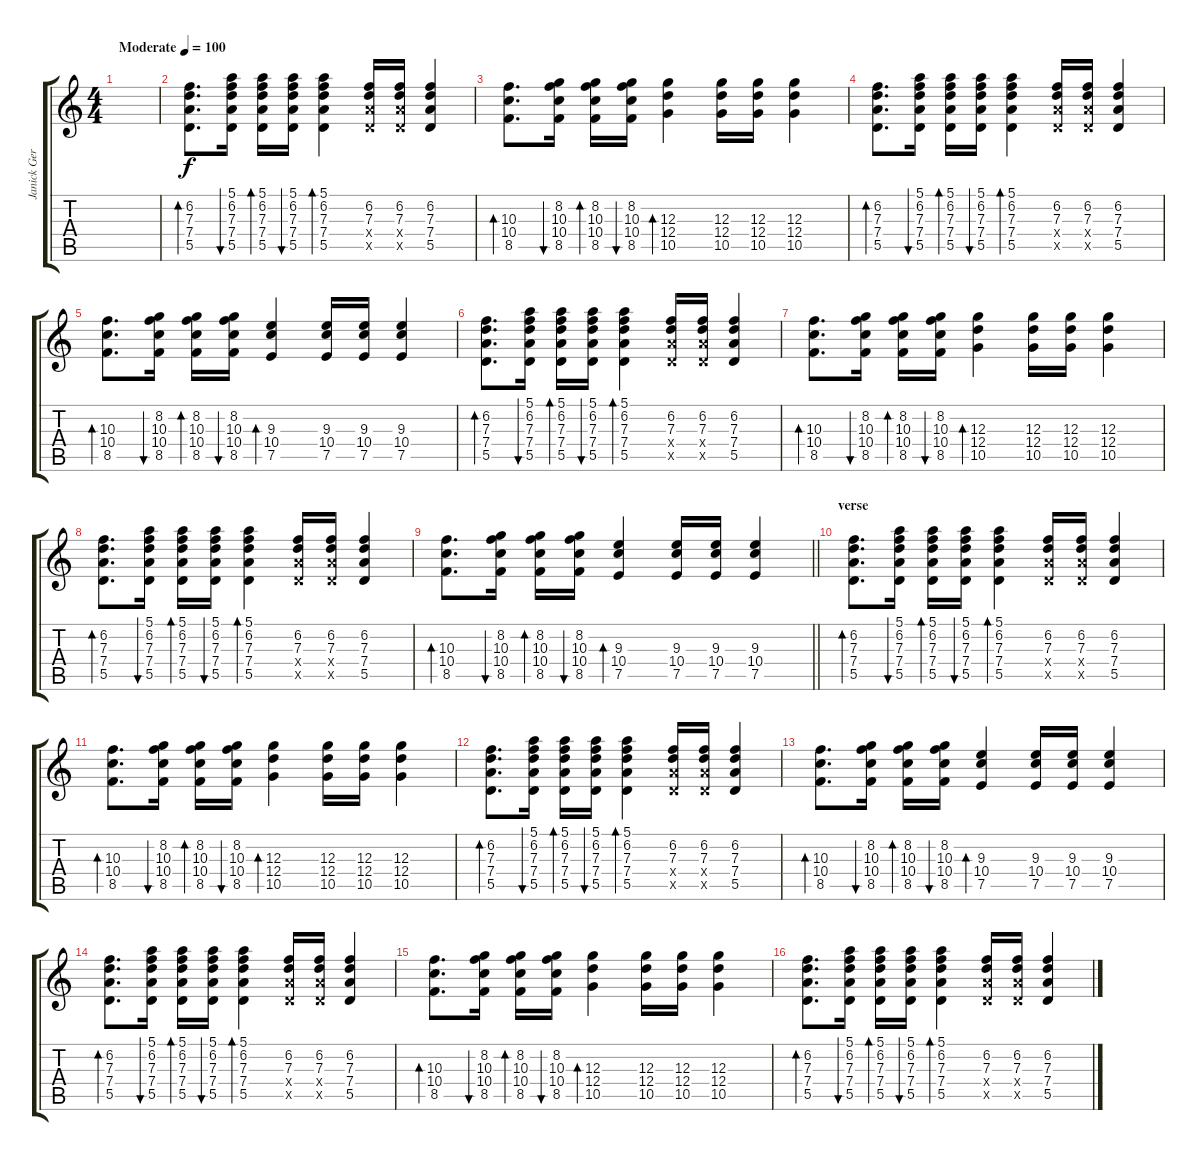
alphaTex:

\track ("Janick Gers" "Janick Ger") {instrument distortionguitar}
\staff {score tabs}
\tuning (E4 B3 G3 D3 A2 E2) {hide}
\ts (4 4)
\tempo (100 "Moderate")
\clef g2
\ks c
|
(6.2 7.3 7.4 5.5).8{d bd 60 volume 6 instrument distortionguitar} (5.1 6.2 7.3 7.4 5.5).16{bu 60} (5.1 6.2 7.3 7.4 5.5).16{bd 60} (5.1 6.2 7.3 7.4 5.5).16{bu 60} (5.1 6.2 7.3 7.4 5.5).4{bd 60} (6.2 7.3 7.4{x} 5.5{x}).16 (6.2 7.3 7.4{x} 5.5{x}).16 (6.2 7.3 7.4 5.5).4 |
(10.3 10.4 8.5).8{d bd 60} (8.2 10.3 10.4 8.5).16{bu 60} (8.2 10.3 10.4 8.5).16{bd 60} (8.2 10.3 10.4 8.5).16{bu 60} (12.3 12.4 10.5).4{bd 60} (12.3 12.4 10.5).16 (12.3 12.4 10.5).16 (12.3 12.4 10.5).4 |
(6.2 7.3 7.4 5.5).8{d bd 60} (5.1 6.2 7.3 7.4 5.5).16{bu 60} (5.1 6.2 7.3 7.4 5.5).16{bd 60} (5.1 6.2 7.3 7.4 5.5).16{bu 60} (5.1 6.2 7.3 7.4 5.5).4{bd 60} (6.2 7.3 7.4{x} 5.5{x}).16 (6.2 7.3 7.4{x} 5.5{x}).16 (6.2 7.3 7.4 5.5).4 |
(10.3 10.4 8.5).8{d bd 60} (8.2 10.3 10.4 8.5).16{bu 60} (8.2 10.3 10.4 8.5).16{bd 60} (8.2 10.3 10.4 8.5).16{bu 60} (9.3 10.4 7.5).4{bd 60} (9.3 10.4 7.5).16 (9.3 10.4 7.5).16 (9.3 10.4 7.5).4 |
(6.2 7.3 7.4 5.5).8{d bd 60} (5.1 6.2 7.3 7.4 5.5).16{bu 60} (5.1 6.2 7.3 7.4 5.5).16{bd 60} (5.1 6.2 7.3 7.4 5.5).16{bu 60} (5.1 6.2 7.3 7.4 5.5).4{bd 60} (6.2 7.3 7.4{x} 5.5{x}).16 (6.2 7.3 7.4{x} 5.5{x}).16 (6.2 7.3 7.4 5.5).4 |
(10.3 10.4 8.5).8{d bd 60} (8.2 10.3 10.4 8.5).16{bu 60} (8.2 10.3 10.4 8.5).16{bd 60} (8.2 10.3 10.4 8.5).16{bu 60} (12.3 12.4 10.5).4{bd 60} (12.3 12.4 10.5).16 (12.3 12.4 10.5).16 (12.3 12.4 10.5).4 |
(6.2 7.3 7.4 5.5).8{d bd 60} (5.1 6.2 7.3 7.4 5.5).16{bu 60} (5.1 6.2 7.3 7.4 5.5).16{bd 60} (5.1 6.2 7.3 7.4 5.5).16{bu 60} (5.1 6.2 7.3 7.4 5.5).4{bd 60} (6.2 7.3 7.4{x} 5.5{x}).16 (6.2 7.3 7.4{x} 5.5{x}).16 (6.2 7.3 7.4 5.5).4 |
\barLineRight lightlight
(10.3 10.4 8.5).8{d bd 60} (8.2 10.3 10.4 8.5).16{bu 60} (8.2 10.3 10.4 8.5).16{bd 60} (8.2 10.3 10.4 8.5).16{bu 60} (9.3 10.4 7.5).4{bd 60} (9.3 10.4 7.5).16 (9.3 10.4 7.5).16 (9.3 10.4 7.5).4 |
\section ("" "verse")
(6.2 7.3 7.4 5.5).8{d bd 60} (5.1 6.2 7.3 7.4 5.5).16{bu 60} (5.1 6.2 7.3 7.4 5.5).16{bd 60} (5.1 6.2 7.3 7.4 5.5).16{bu 60} (5.1 6.2 7.3 7.4 5.5).4{bd 60} (6.2 7.3 7.4{x} 5.5{x}).16 (6.2 7.3 7.4{x} 5.5{x}).16 (6.2 7.3 7.4 5.5).4 |
(10.3 10.4 8.5).8{d bd 60} (8.2 10.3 10.4 8.5).16{bu 60} (8.2 10.3 10.4 8.5).16{bd 60} (8.2 10.3 10.4 8.5).16{bu 60} (12.3 12.4 10.5).4{bd 60} (12.3 12.4 10.5).16 (12.3 12.4 10.5).16 (12.3 12.4 10.5).4 |
(6.2 7.3 7.4 5.5).8{d bd 60} (5.1 6.2 7.3 7.4 5.5).16{bu 60} (5.1 6.2 7.3 7.4 5.5).16{bd 60} (5.1 6.2 7.3 7.4 5.5).16{bu 60} (5.1 6.2 7.3 7.4 5.5).4{bd 60} (6.2 7.3 7.4{x} 5.5{x}).16 (6.2 7.3 7.4{x} 5.5{x}).16 (6.2 7.3 7.4 5.5).4 |
(10.3 10.4 8.5).8{d bd 60} (8.2 10.3 10.4 8.5).16{bu 60} (8.2 10.3 10.4 8.5).16{bd 60} (8.2 10.3 10.4 8.5).16{bu 60} (9.3 10.4 7.5).4{bd 60} (9.3 10.4 7.5).16 (9.3 10.4 7.5).16 (9.3 10.4 7.5).4 |
(6.2 7.3 7.4 5.5).8{d bd 60} (5.1 6.2 7.3 7.4 5.5).16{bu 60} (5.1 6.2 7.3 7.4 5.5).16{bd 60} (5.1 6.2 7.3 7.4 5.5).16{bu 60} (5.1 6.2 7.3 7.4 5.5).4{bd 60} (6.2 7.3 7.4{x} 5.5{x}).16 (6.2 7.3 7.4{x} 5.5{x}).16 (6.2 7.3 7.4 5.5).4 |
(10.3 10.4 8.5).8{d bd 60} (8.2 10.3 10.4 8.5).16{bu 60} (8.2 10.3 10.4 8.5).16{bd 60} (8.2 10.3 10.4 8.5).16{bu 60} (12.3 12.4 10.5).4{bd 60} (12.3 12.4 10.5).16 (12.3 12.4 10.5).16 (12.3 12.4 10.5).4 |
(6.2 7.3 7.4 5.5).8{d bd 60} (5.1 6.2 7.3 7.4 5.5).16{bu 60} (5.1 6.2 7.3 7.4 5.5).16{bd 60} (5.1 6.2 7.3 7.4 5.5).16{bu 60} (5.1 6.2 7.3 7.4 5.5).4{bd 60} (6.2 7.3 7.4{x} 5.5{x}).16 (6.2 7.3 7.4{x} 5.5{x}).16 (6.2 7.3 7.4 5.5).4
